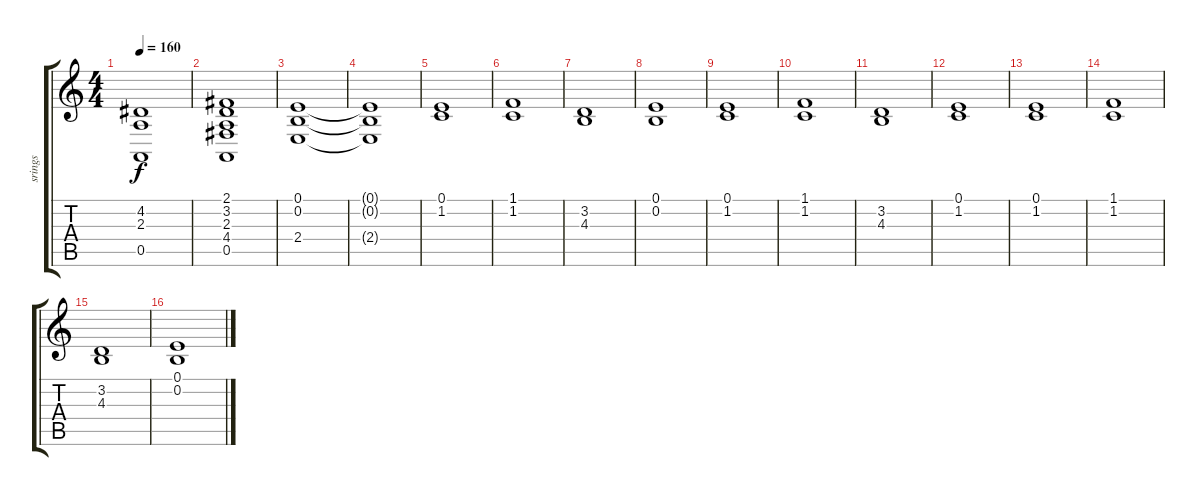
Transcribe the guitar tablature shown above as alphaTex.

\track ("srings " "srings ") {instrument stringensemble1}
\staff {score tabs}
\tuning (E4 B3 G3 D3 A2 E2) {hide}
\ts (4 4)
\tempo 160
\clef g2
\ks c
(4.2 2.3 0.5).1{dy f instrument stringensemble1} |
(2.1 3.2 2.3 4.4 0.5).1 |
(0.1 0.2 2.4).1 |
(0.1{t} 0.2{t} 2.4{t}).1 |
(0.1 1.2).1 |
(1.1 1.2).1 |
(3.2 4.3).1 |
(0.1 0.2).1 |
(0.1 1.2).1 |
(1.1 1.2).1 |
(3.2 4.3).1 |
(0.1 1.2).1 |
(0.1 1.2).1 |
(1.1 1.2).1 |
(3.2 4.3).1 |
(0.1 0.2).1
